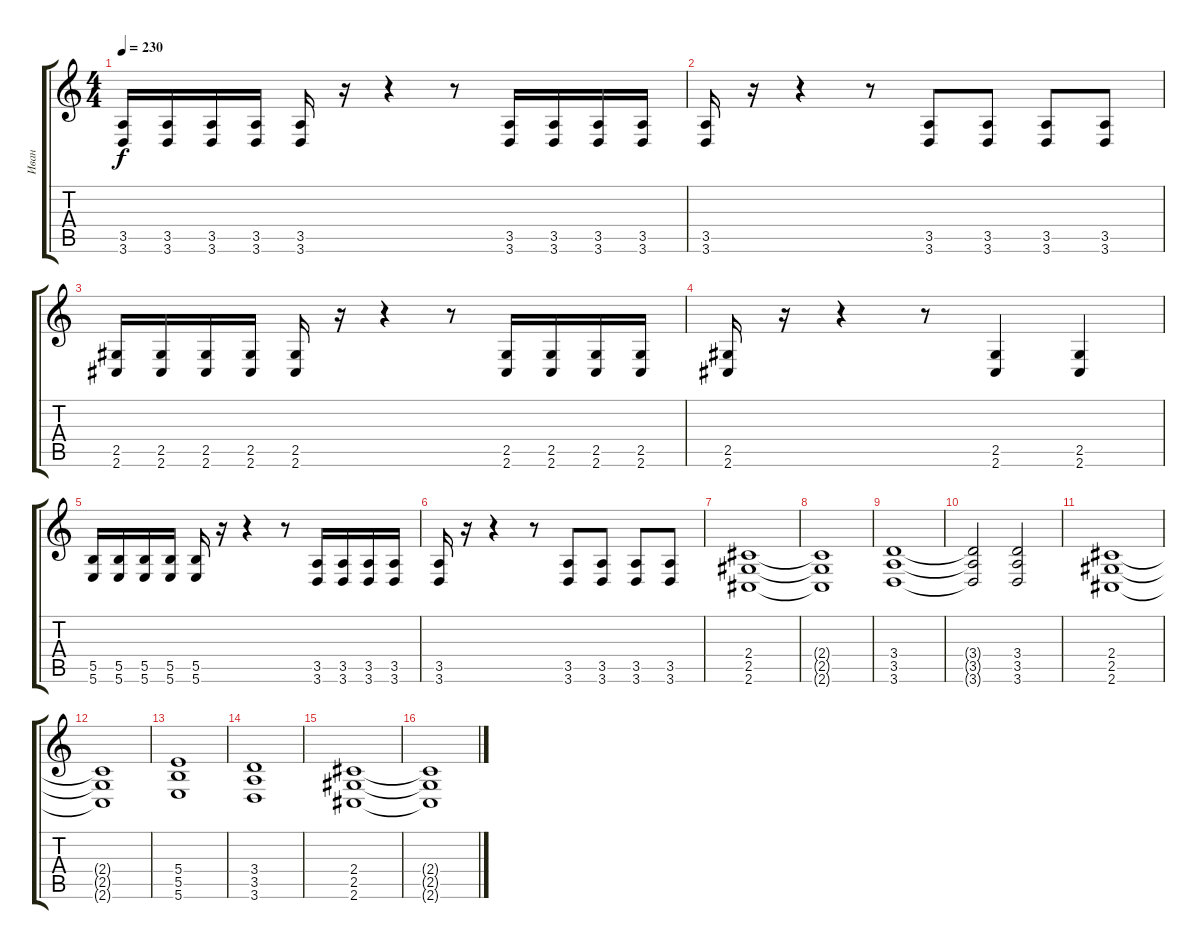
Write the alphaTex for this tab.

\track ("Иван" "Иван") {instrument distortionguitar}
\staff {score tabs}
\tuning (Db4 Ab3 E3 B2 Gb2 B1) {hide}
\ts (4 4)
\tempo 230
\clef g2
\ks c
(3.5 3.6).16{dy f} (3.5 3.6).16 (3.5 3.6).16 (3.5 3.6).16 (3.5 3.6).16 r.16 r.4 r.8 (3.5 3.6).16 (3.5 3.6).16 (3.5 3.6).16 (3.5 3.6).16 |
(3.5 3.6).16 r.16 r.4 r.8 (3.5 3.6).8 (3.5 3.6).8 (3.5 3.6).8 (3.5 3.6).8 |
(2.5 2.6).16 (2.5 2.6).16 (2.5 2.6).16 (2.5 2.6).16 (2.5 2.6).16 r.16 r.4 r.8 (2.5 2.6).16 (2.5 2.6).16 (2.5 2.6).16 (2.5 2.6).16 |
(2.5 2.6).16 r.16 r.4 r.8 (2.5 2.6).4 (2.5 2.6).4 |
(5.5 5.6).16 (5.5 5.6).16 (5.5 5.6).16 (5.5 5.6).16 (5.5 5.6).16 r.16 r.4 r.8 (3.5 3.6).16 (3.5 3.6).16 (3.5 3.6).16 (3.5 3.6).16 |
(3.5 3.6).16 r.16 r.4 r.8 (3.5 3.6).8 (3.5 3.6).8 (3.5 3.6).8 (3.5 3.6).8 |
(2.4 2.5 2.6).1 |
(2.4{t} 2.5{t} 2.6{t}).1 |
(3.4 3.5 3.6).1 |
(3.4{t} 3.5{t} 3.6{t}).2 (3.4 3.5 3.6).2 |
(2.4 2.5 2.6).1 |
(2.4{t} 2.5{t} 2.6{t}).1 |
(5.4 5.5 5.6).1 |
(3.4 3.5 3.6).1 |
(2.4 2.5 2.6).1 |
(2.4{t} 2.5{t} 2.6{t}).1
